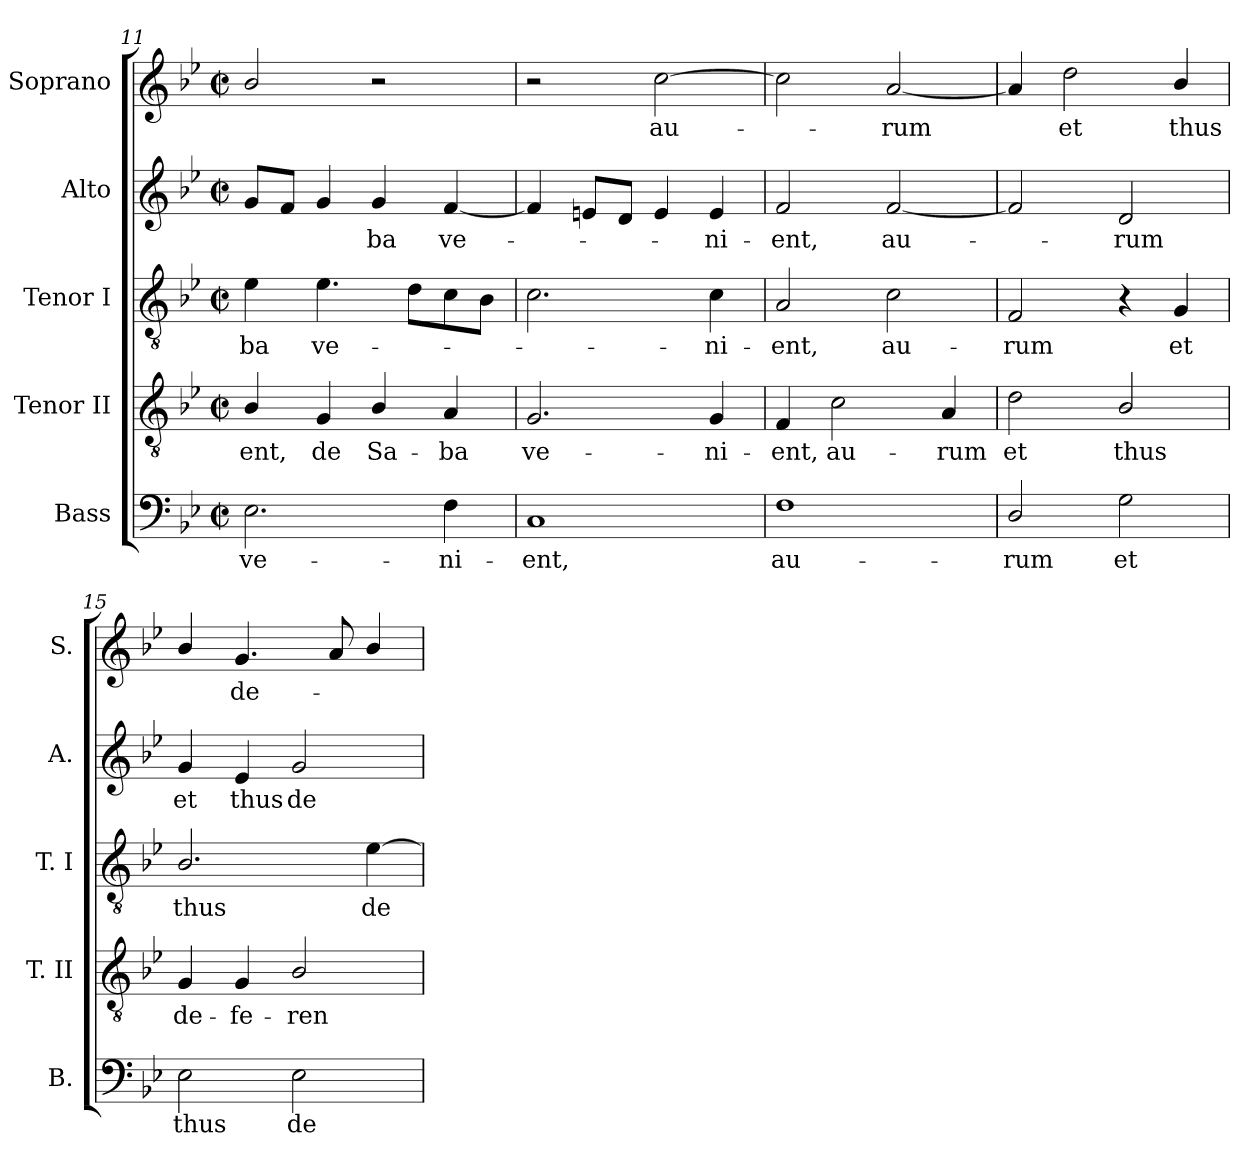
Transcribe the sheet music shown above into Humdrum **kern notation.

**kern	**text	**kern	**text	**kern	**text	**kern	**text	**kern	**text
*part5	*part5	*part4	*part4	*part3	*part3	*part2	*part2	*part1	*part1
*staff5	*staff5	*staff4	*staff4	*staff3	*staff3	*staff2	*staff2	*staff1	*staff1
*I"Bass	*	*I"Tenor II	*	*I"Tenor I	*	*I"Alto	*	*I"Soprano	*
*I'B.	*	*I'T. II	*	*I'T. I	*	*I'A.	*	*I'S.	*
*clefF4	*	*clefGv2	*	*clefGv2	*	*clefG2	*	*clefG2	*
*	*	*ITrd7c12	*	*ITrd7c12	*	*	*	*	*
*k[b-e-]	*	*k[b-e-]	*	*k[b-e-]	*	*k[b-e-]	*	*k[b-e-]	*
*B-:	*	*B-:	*	*B-:	*	*B-:	*	*B-:	*
*M2/2	*	*M2/2	*	*M2/2	*	*M2/2	*	*M2/2	*
*met(c|)	*	*met(c|)	*	*met(c|)	*	*met(c|)	*	*met(c|)	*
=11	=11	=11	=11	=11	=11	=11	=11	=11	=11
!	!LO:LY:b:color=#000000	!	!	!	!	!	!	!	!
!	!	!	!LO:LY:b:color=#000000	!	!	!	!	!	!
!	!	!	!	!	!LO:LY:b:color=#000000	!	!	!	!
2.E-i\	ve-	4BB-i/	-ent,	4E-i\	-ba	8gi/L	.	2b-i/	.
.	.	.	.	.	.	8fi/J	.	.	.
!	!	!	!LO:LY:b:color=#000000	!	!	!	!	!	!
!	!	!	!	!	!LO:LY:b:color=#000000	!	!	!	!
.	.	4GGi/	de	4.E-i\	ve-	4gi/	.	.	.
!	!	!	!LO:LY:b:color=#000000	!	!	!	!	!	!
!	!	!	!	!	!	!	!LO:LY:b:color=#000000	!	!
.	.	4BB-i/	Sa-	.	.	4gi/	-ba	2r	.
.	.	.	.	8Di\L	.	.	.	.	.
!	!LO:LY:b:color=#000000	!	!	!	!	!	!	!	!
!	!	!	!LO:LY:b:color=#000000	!	!	!	!	!	!
!	!	!	!	!	!	!	!LO:LY:b:color=#000000	!	!
4Fi\	-ni-	4AAi/	-ba	8Ci\	.	[<4fi/	ve-	.	.
.	.	.	.	8BB-i\J	.	.	.	.	.
=12	=12	=12	=12	=12	=12	=12	=12	=12	=12
!	!LO:LY:b:color=#000000	!	!	!	!	!	!	!	!
!	!	!	!LO:LY:b:color=#000000	!	!	!	!	!	!
1Ci	-ent,	2.GGi/	ve-	2.Ci\	.	4fi/]	.	2r	.
.	.	.	.	.	.	8eni/L	.	.	.
.	.	.	.	.	.	8di/J	.	.	.
!	!	!	!	!	!	!	!	!	!LO:LY:b:color=#000000
.	.	.	.	.	.	4ei/	.	[>2cci\	au-
!	!	!	!LO:LY:b:color=#000000	!	!	!	!	!	!
!	!	!	!	!	!LO:LY:b:color=#000000	!	!	!	!
!	!	!	!	!	!	!	!LO:LY:b:color=#000000	!	!
.	.	4GGi/	-ni-	4Ci\	-ni-	4ei/	-ni-	.	.
=13	=13	=13	=13	=13	=13	=13	=13	=13	=13
!	!LO:LY:b:color=#000000	!	!	!	!	!	!	!	!
!	!	!	!LO:LY:b:color=#000000	!	!	!	!	!	!
!	!	!	!	!	!LO:LY:b:color=#000000	!	!	!	!
!	!	!	!	!	!	!	!LO:LY:b:color=#000000	!	!
1Fi	au-	4FFi/	-ent,	2AAi/	-ent,	2fi/	-ent,	2cci\]	.
!	!	!	!LO:LY:b:color=#000000	!	!	!	!	!	!
.	.	2Ci\	au-	.	.	.	.	.	.
!	!	!	!	!	!LO:LY:b:color=#000000	!	!	!	!
!	!	!	!	!	!	!	!LO:LY:b:color=#000000	!	!
!	!	!	!	!	!	!	!	!	!LO:LY:b:color=#000000
.	.	.	.	2Ci\	au-	[<2fi/	au-	[<2ai/	-rum
!	!	!	!LO:LY:b:color=#000000	!	!	!	!	!	!
.	.	4AAi/	-rum	.	.	.	.	.	.
=14	=14	=14	=14	=14	=14	=14	=14	=14	=14
!	!LO:LY:b:color=#000000	!	!	!	!	!	!	!	!
!	!	!	!LO:LY:b:color=#000000	!	!	!	!	!	!
!	!	!	!	!	!LO:LY:b:color=#000000	!	!	!	!
2Di/	-rum	2Di\	et	2FFi/	-rum	2fi/]	.	4ai/]	.
!	!	!	!	!	!	!	!	!	!LO:LY:b:color=#000000
.	.	.	.	.	.	.	.	2ddi\	et
!	!LO:LY:b:color=#000000	!	!	!	!	!	!	!	!
!	!	!	!LO:LY:b:color=#000000	!	!	!	!	!	!
!	!	!	!	!	!	!	!LO:LY:b:color=#000000	!	!
2Gi\	et	2BB-i/	thus	4r	.	2di/	-rum	.	.
!	!	!	!	!	!LO:LY:b:color=#000000	!	!	!	!
!	!	!	!	!	!	!	!	!	!LO:LY:b:color=#000000
.	.	.	.	4GGi/	et	.	.	4b-i/	thus
!!LO:LB:g=z
=15	=15	=15	=15	=15	=15	=15	=15	=15	=15
!	!LO:LY:b:color=#000000	!	!	!	!	!	!	!	!
!	!	!	!LO:LY:b:color=#000000	!	!	!	!	!	!
!	!	!	!	!	!LO:LY:b:color=#000000	!	!	!	!
!	!	!	!	!	!	!	!LO:LY:b:color=#000000	!	!
2E-i\	thus	4GGi/	de-	2.BB-i/	thus	4gi/	et	4b-i/	.
!	!	!	!LO:LY:b:color=#000000	!	!	!	!	!	!
!	!	!	!	!	!	!	!LO:LY:b:color=#000000	!	!
!	!	!	!	!	!	!	!	!	!LO:LY:b:color=#000000
.	.	4GGi/	-fe-	.	.	4e-i/	thus	4.gi/	de-
!	!LO:LY:b:color=#000000	!	!	!	!	!	!	!	!
!	!	!	!LO:LY:b:color=#000000	!	!	!	!	!	!
!	!	!	!	!	!	!	!LO:LY:b:color=#000000	!	!
2E-i\	de-	2BB-i/	-ren-	.	.	2gi/	de-	.	.
.	.	.	.	.	.	.	.	8ai/	.
!	!	!	!	!	!LO:LY:b:color=#000000	!	!	!	!
.	.	.	.	[>4E-i\	de-	.	.	4b-i/	.
=	=	=	=	=	=	=	=	=	=
*-	*-	*-	*-	*-	*-	*-	*-	*-	*-
